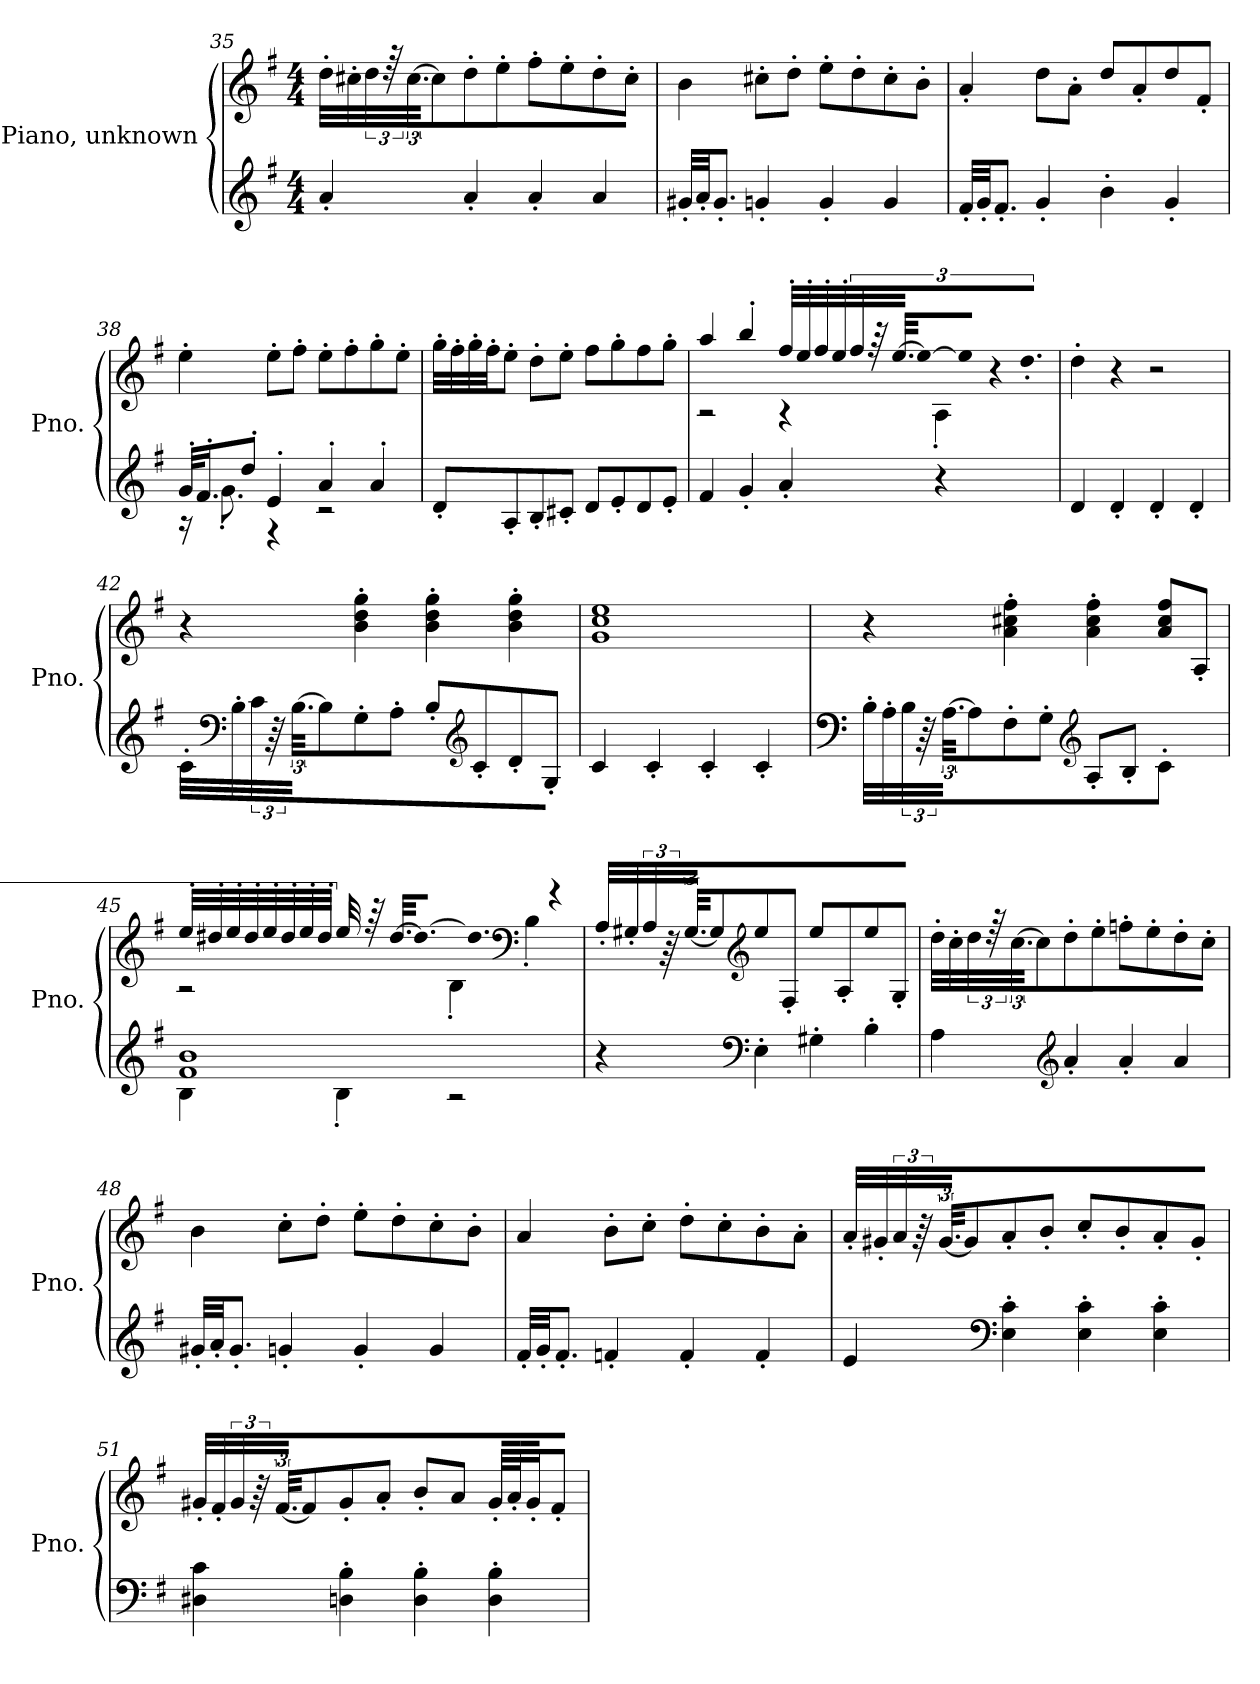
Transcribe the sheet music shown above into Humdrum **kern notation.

**kern	**kern
*part1	*part1
*staff2	*staff1
*I"Piano, unknown	*
*I'Pno.	*
!!LO:LB:g=z
*clefG2	*clefG2
*k[f#]	*k[f#]
*M4/4	*M4/4
=35	=35
4a'/	32dd'\LLL
.	32cc#X'\
.	48dd\JJJ
.	96r
.	[48.cc#\KKL
.	8cc#\]
4a'/	8dd'\
.	8ee'\J
4a'/	8ff#'\L
.	8ee'\
4a/	8dd'\
.	8cc#'\J
=36	=36
32g#X'/LLL	4b\
32a'/JJ	.
8.g#'/J	.
4gn'/	8cc#X'\L
.	8dd'\J
4g'/	8ee'\L
.	8dd'\
4g/	8cc#'\
.	8b'\J
=37	=37
32f#'/LLL	4a'/
32g'/JJ	.
8.f#'/J	.
4g'/	8dd\L
.	8a'\J
4b'\	8dd/L
.	8a'/
4g'/	8dd/
.	8f#'/J
=38	=38
*^	*
32g'/KLL	16r	4ee'\
16.f#'/J	.	.
.	8.g'\	.
8dd'/J	.	.
4e'/	4r	8ee'\L
.	.	8ff#'\J
4a'/	2r	8ee'\L
.	.	8ff#'\
4a'/	.	8gg'\
.	.	8ee'\J
*v	*v	*
!!LO:LB:g=z
=39	=39
8d'/L	32gg'\LLL
.	32ff#'\
.	32gg'\
.	32ff#'\JJ
8A'/	8ee'\J
8B'/	8dd'\L
8c#X'/J	8ee'\J
8d/L	8ff#\L
8e'/	8gg'\
8d/	8ff#\
8e'/J	8gg'\J
=40	=40
*	*^
4f#/	4aa/	2r
4g'/	4bb'/	.
4a'/	32ff#'/LLL	4r
.	32ee'/	.
.	32ff#'/	.
.	32ee'/	.
.	48ff#/JJJ	.
.	96r	.
.	[48.ee/KLL	.
.	16ee/J_	.
4r	8ee/J]	4A'\
.	32r	.
.	16.dd'/	.
*	*v	*v
=41	=41
4d/	4dd'\
4d'/	4r
4d'/	2r
4d'/	.
!!LO:LB:g=z
=42	=42
32c'\LLL	4r
*clefF4	*
32B'\	.
48c\JJJ	.
96r	.
[48.B\KKL	.
8B\]	.
8G'\	4b\' 4dd\' 4gg\'
8A'\J	.
8B'/L	4b\' 4dd\' 4gg\'
*clefG2	*
8c'/	.
8d'/	4b\' 4dd\' 4gg\'
8G'/J	.
=43	=43
4c/	1g 1cc 1ee
4c'/	.
4c'/	.
4c'/	.
=44	=44
*clefF4	*
32B'\LLL	4r
32A'\	.
48B\JJJ	.
96r	.
[48.A\KKL	.
8A\]	.
8F#'\	4a\' 4cc#X\' 4ff#\'
8G'\J	.
*clefG2	*
8A'/L	4a\' 4cc#\' 4ff#\'
8B'/J	.
4c'/	8a/ 8cc#/ 8ff#/L
.	8A'/J
!!LO:PB:g=z
=45	=45
*^	*^
1f# 1b	4B\	32ee'/LLL	2r
.	.	32dd#X'/	.
.	.	32ee'/	.
.	.	32dd#'/	.
.	.	32ee'/	.
.	.	32dd#'/	.
.	.	32ee'/	.
.	.	32dd#'/JJJ	.
.	4B'\	48ee/	.
.	.	96r	.
.	.	[48.dd#/KKL	.
.	.	8.dd#/J_	.
.	2r	4.dd#/]	4B'\
*	*	*clefF4	*
.	.	.	4B'\
.	.	8r	.
*v	*v	*	*
*	*v	*v
=46	=46
4r	32A'\LLL
.	32G#X'\
.	48A\JJJ
.	96r
.	[48.G#/KKL
.	8G#/]
*clefF4	*clefG2
4E'\	8ee/
.	8F#'/J
4G#X'\	8ee/L
.	8A'/
4B'\	8ee/
.	8G#'/J
!!LO:LB:g=z
=47	=47
4A\	32dd'\LLL
.	32cc'\
.	48dd\JJJ
.	96r
.	[48.cc\KKL
.	8cc\]
*clefG2	*
4a'/	8dd'\
.	8ee'\J
4a'/	8ffn'\L
.	8ee'\
4a/	8dd'\
.	8cc'\J
=48	=48
32g#X'/LLL	4b\
32a'/JJ	.
8.g#'/J	.
4gn'/	8cc'\L
.	8dd'\J
4g'/	8ee'\L
.	8dd'\
4g/	8cc'\
.	8b'\J
=49	=49
32f#'/LLL	4a/
32g'/JJ	.
8.f#'/J	.
4fn'/	8b'\L
.	8cc'\J
4f'/	8dd'\L
.	8cc'\
4f'/	8b'\
.	8a'\J
!!LO:LB:g=z
=50	=50
4e/	32a'/LLL
.	32g#X'/
.	48a/JJJ
.	96r
.	[48.g#/KKL
.	8g#/]
*clefF4	*
4E\' 4c\'	8a'/
.	8b'/J
4E\' 4c\'	8cc'/L
.	8b'/
4E\' 4c\'	8a'/
.	8g#'/J
=51	=51
4D#X\ 4c\	32g#X'/LLL
.	32f#'/
.	48g#/JJJ
.	96r
.	[48.f#/KKL
.	8f#/]
4Dn\' 4B\'	8g#'/
.	8a'/J
4D\' 4B\'	8b'/L
.	8a/J
4D\' 4B\'	32g#'/LLL
.	32a'/J
.	16g#'/J
.	8f#'/J
=	=
*-	*-
